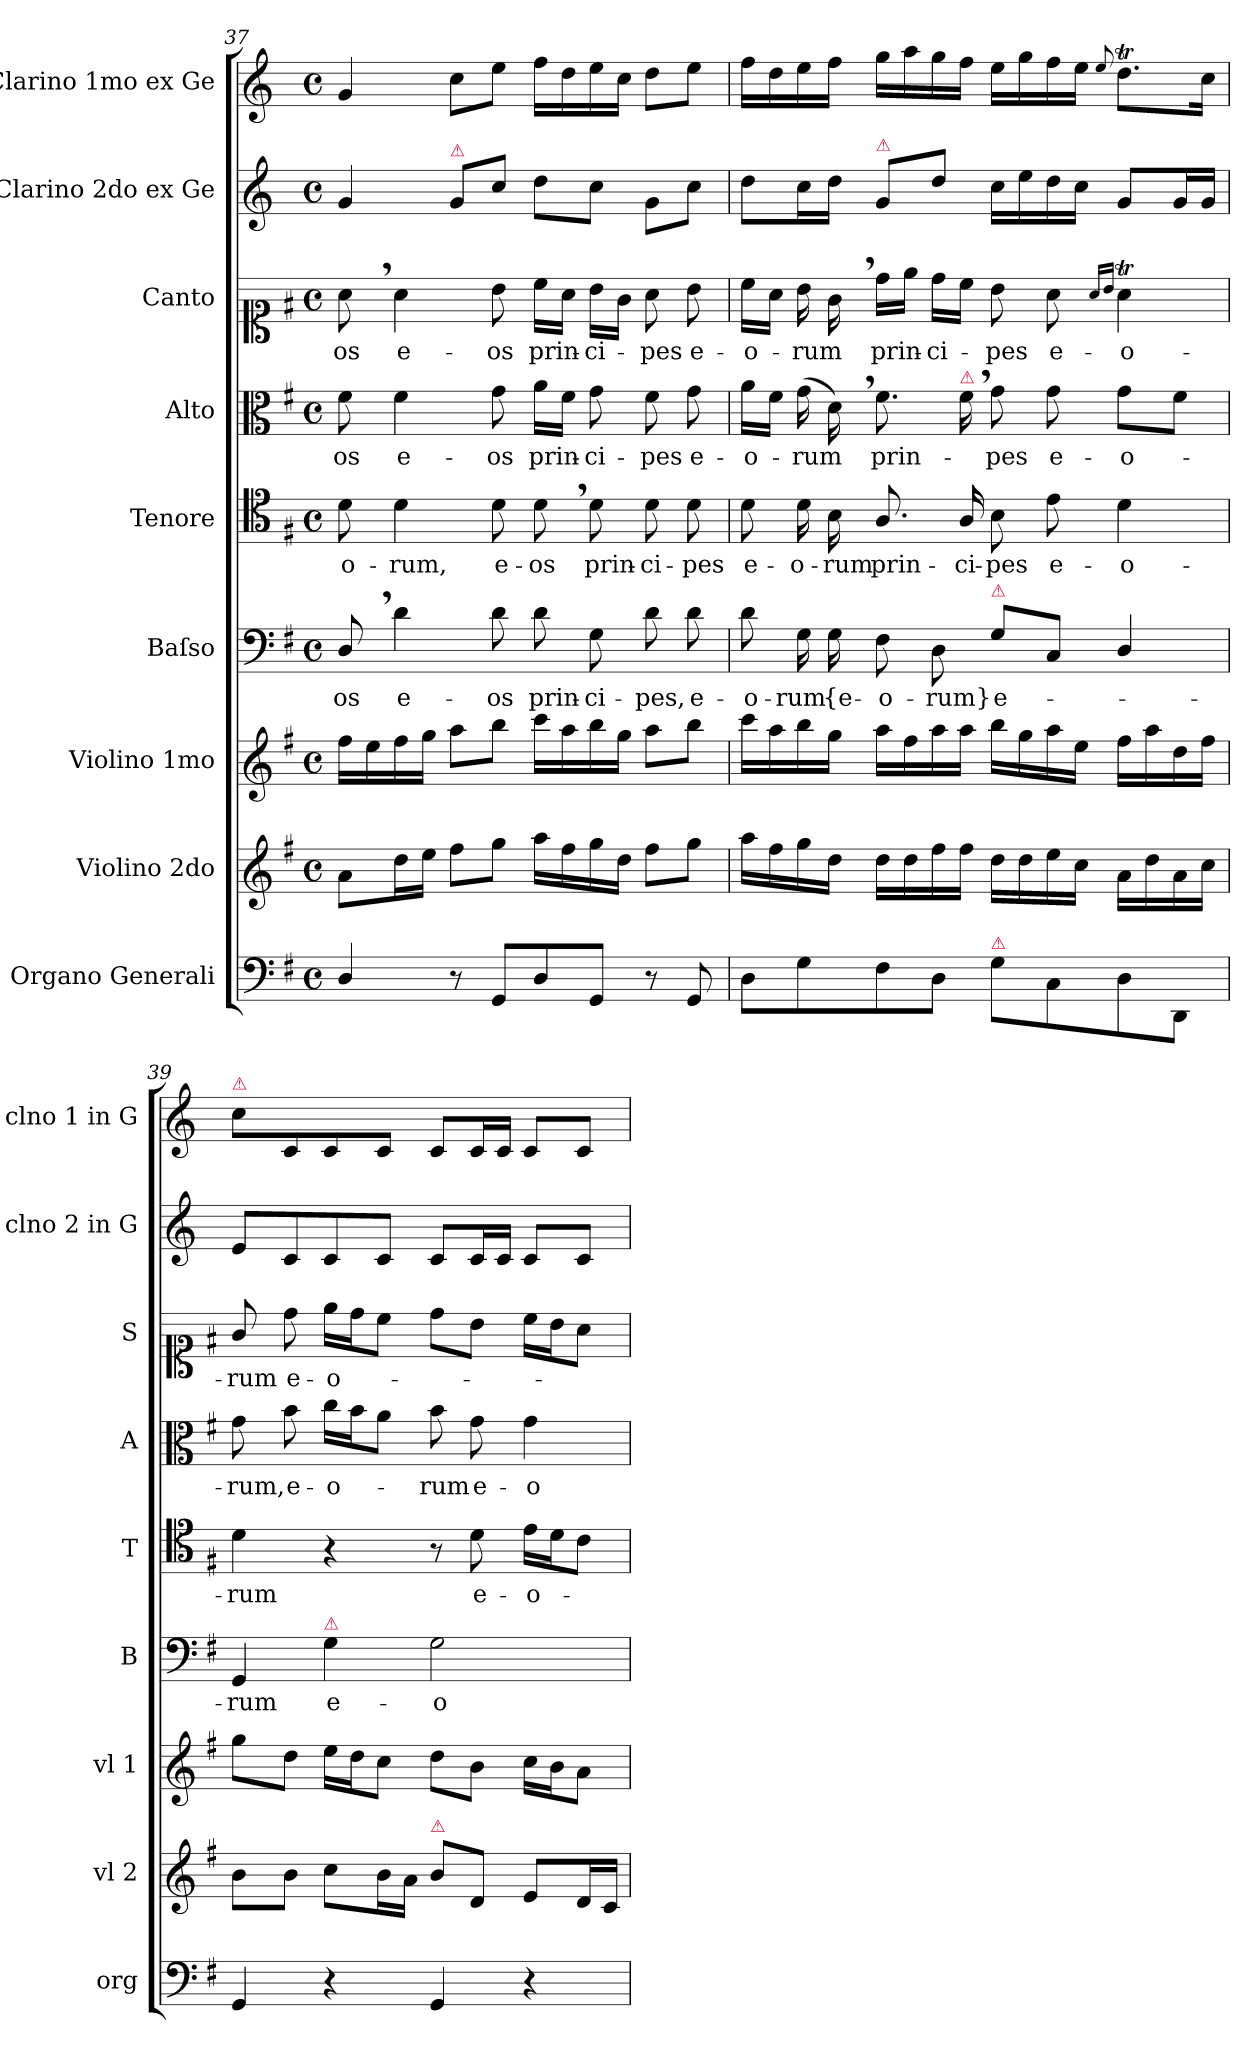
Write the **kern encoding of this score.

**kern	**kern	**kern	**kern	**text	**kern	**text	**kern	**text	**kern	**text	**kern	**kern
*part9	*part8	*part7	*part6	*part6	*part5	*part5	*part4	*part4	*part3	*part3	*part2	*part1
*staff9	*staff8	*staff7	*staff6	*staff6	*staff5	*staff5	*staff4	*staff4	*staff3	*staff3	*staff2	*staff1
*I"Organo Generali	*I"Violino 2do	*I"Violino 1mo	*I"Baſso	*	*I"Tenore	*	*I"Alto	*	*I"Canto	*	*I"Clarino 2do ex Ge	*I"Clarino 1mo ex Ge
*I'org	*I'vl 2	*I'vl 1	*I'B	*	*I'T	*	*I'A	*	*I'S	*	*I'clno 2 in G	*I'clno 1 in G
*clefF4	*clefG2	*clefG2	*clefF4	*	*clefC4	*	*clefC3	*	*clefC1	*	*clefG2	*clefG2
*	*	*	*	*	*	*	*	*	*	*	*ITrd3c5	*ITrd3c5
*k[f#]	*k[f#]	*k[f#]	*k[f#]	*	*k[f#]	*	*k[f#]	*	*k[f#]	*	*k[f#]	*k[f#]
*M4/4	*M4/4	*M4/4	*M4/4	*	*M4/4	*	*M4/4	*	*M4/4	*	*M4/4	*M4/4
*met(c)	*met(c)	*met(c)	*met(c)	*	*met(c)	*	*met(c)	*	*met(c)	*	*met(c)	*met(c)
=37	=37	=37	=37	=37	=37	=37	=37	=37	=37	=37	=37	=37
4D/	8a\L	16ff#\LL	8D,/	-os	8d\	-o-	8f#\	-os	8a,\	-os	4d/	4d/
.	.	16ee\	.	.	.	.	.	.	.	.	.	.
.	16dd\L	16ff#\	4d\	e-	4d\	-rum,	4f#\	e-	4a\	e-	.	.
.	16ee\JJ	16gg\JJ	.	.	.	.	.	.	.	.	.	.
!	!	!	!	!	!	!	!	!	!	!	!LO:TX:a:color=crimson:t=⚠	!
8r	8ff#\L	8aa\L	.	.	.	.	.	.	.	.	8d/L	8g\L
8GG/L	8gg\J	8bb\J	8d\	-os	8d\	e-	8g\	-os	8b\	-os	8g\J	8b\J
8D/	16aa\LL	16ccc\LL	8d\	prin-	8d,\	-os	16a\LL	prin-	16cc\LL	prin-	8a\L	16cc\LL
.	16ff#\	16aa\	.	.	.	.	16f#\JJ	.	16a\JJ	.	.	16a\
8GG/J	16gg\	16bb\	8G\	-ci-	8d\	prin-	8g\	-ci-	16b\LL	-ci-	8g\J	16b\
.	16dd\JJ	16gg\JJ	.	.	.	.	.	.	16g\JJ	.	.	16g\JJ
8r	8ff#\L	8aa\L	8d\	-pes,	8d\	-ci-	8f#\	-pes	8a\	-pes	8d\L	8a\L
8GG/	8gg\J	8bb\J	8d\	e-	8d\	-pes	8g\	e-	8b\	e-	8g\J	8b\J
=38	=38	=38	=38	=38	=38	=38	=38	=38	=38	=38	=38	=38
8D\L	16aa\LL	16ccc\LL	8d\	-o-	8d\	e-	16a\LL	-o-	16cc\LL	-o-	8a\L	16cc\LL
.	16ff#\	16aa\	.	.	.	.	16f#\JJ	.	16a\JJ	.	.	16a\
8G\	16gg\	16bb\	16G\	-rum	16d\	-o-	(16g\	-rum	16b\	-rum	16g\L	16b\
.	16dd\JJ	16gg\JJ	16G\	{e-	16B\	-rum	16d,\)	.	16g,\	.	16a\JJ	16cc\JJ
!	!	!	!	!	!	!	!	!	!	!	!LO:TX:a:color=crimson:t=⚠	!
8F#\	16dd\LL	16aa\LL	8F#\	-o-	8.A/	prin-	8.f#\	prin-	16dd\LL	prin-	8d/L	16dd\LL
.	16dd\	16ff#\	.	.	.	.	.	.	16ee\JJ	.	.	16ee\
8D\J	16ff#\	16aa\	8D\	-rum}	.	.	.	.	16dd\LL	-ci-	8a\J	16dd\
!	!	!	!	!	!	!	!LO:TX:a:color=crimson:t=⚠	!	!	!	!	!
.	16ff#\JJ	16aa\JJ	.	.	16A/	-ci-	16f#,\	.	16cc\JJ	.	.	16cc\JJ
!	!	!	!LO:TX:a:color=crimson:t=⚠	!	!	!	!	!	!	!	!	!
!LO:TX:a:color=crimson:t=⚠	!	!	!	!	!	!	!	!	!	!	!	!
8G\L	16dd\LL	16bb\LL	8G\L	e-	8B\	-pes	8g\	-pes	8b\	-pes	16g\LL	16b\LL
.	16dd\	16gg\	.	.	.	.	.	.	.	.	16b\	16dd\
8C\	16ee\	16aa\	8C/J	.	8e\	e-	8g\	e-	8a\	e-	16a\	16cc\
.	16cc\JJ	16ee\JJ	.	.	.	.	.	.	.	.	16g\JJ	16b\JJ
.	.	.	.	.	.	.	.	.	16qqa/LL	.	.	.
.	.	.	.	.	.	.	.	.	16qqb/JJ	.	.	8qqb/
8D\	16a\LL	16ff#\LL	4D/	.	4d\	-o-	8g\L	-o-	4aT\	-o-	8d/L	8.aT\L
.	16dd\	16aa\	.	.	.	.	.	.	.	.	.	.
8DD/J	16a\	16dd\	.	.	.	.	8f#\J	.	.	.	16d/L	.
.	16cc\JJ	16ff#\JJ	.	.	.	.	.	.	.	.	16d/JJ	16g\Jk
=39	=39	=39	=39	=39	=39	=39	=39	=39	=39	=39	=39	=39
!	!	!	!	!	!	!	!	!	!	!	!	!LO:TX:a:color=crimson:t=⚠
4GG/	8b\L	8gg\L	4GG/	-rum	4d\	-rum	8g\	-rum,	8g/	-rum	8B/L	8g\L
.	8b\J	8dd\J	.	.	.	.	8b\	e-	8dd\	e-	8G/	8G/
!	!	!	!LO:TX:a:color=crimson:t=⚠	!	!	!	!	!	!	!	!	!
4r	8cc\L	16ee\LL	4G\	e-	4r	.	16cc\LL	-o-	16ee\LL	-o-	8G/	8G/
.	.	16dd\J	.	.	.	.	16b\J	.	16dd\J	.	.	.
.	16b\L	8cc\J	.	.	.	.	8a\J	.	8cc\J	.	8G/J	8G/J
.	16a\JJ	.	.	.	.	.	.	.	.	.	.	.
!	!LO:TX:a:color=crimson:t=⚠	!	!	!	!	!	!	!	!	!	!	!
4GG/	8b\L	8dd\L	2G\	-o-	8r	.	8b\	-rum	8dd\L	.	8G/L	8G/L
.	8d/J	8b\J	.	.	8d\	e-	8g\	e-	8b\J	.	16G/L	16G/L
.	.	.	.	.	.	.	.	.	.	.	16G/JJ	16G/JJ
4r	8e/L	16cc\LL	.	.	16e\LL	-o-	4g\	-o-	16cc\LL	.	8G/L	8G/L
.	.	16b\J	.	.	16d\J	.	.	.	16b\J	.	.	.
.	16d/L	8a\J	.	.	8c\J	.	.	.	8a\J	.	8G/J	8G/J
.	16c/JJ	.	.	.	.	.	.	.	.	.	.	.
=	=	=	=	=	=	=	=	=	=	=	=	=
*-	*-	*-	*-	*-	*-	*-	*-	*-	*-	*-	*-	*-
